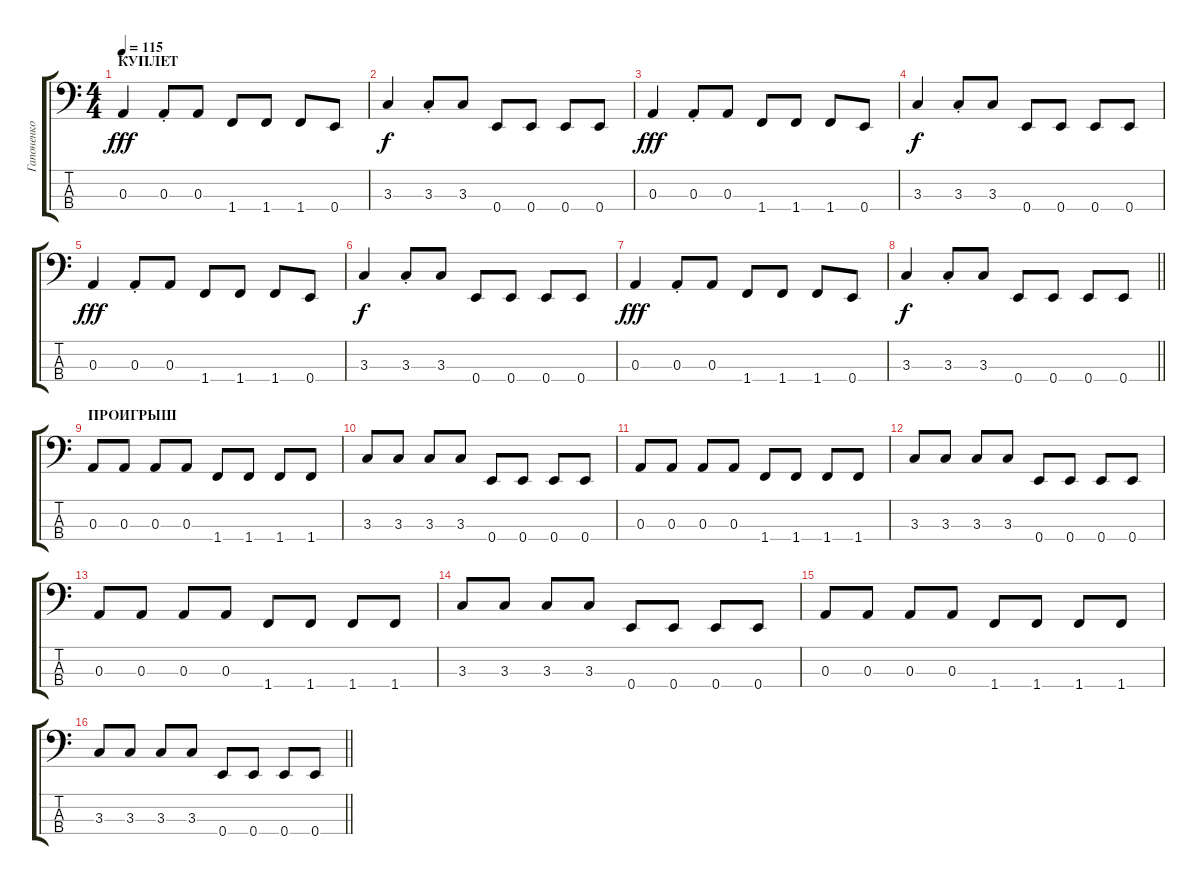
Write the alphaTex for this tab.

\track ("Гапоненко Андрей" "Гапоненко ") {instrument electricbassfinger}
\staff {score tabs}
\tuning (G2 D2 A1 E1) {hide}
\ts (4 4)
\section ("" "КУПЛЕТ")
\tempo 115
\clef f4
\ks c
0.3.4{dy fff} 0.3{st}.8 0.3.8 1.4.8 1.4.8 1.4.8 0.4.8 |
3.3.4{dy f} 3.3{st}.8 3.3.8 0.4.8 0.4.8 0.4.8 0.4.8 |
0.3.4{dy fff} 0.3{st}.8 0.3.8 1.4.8 1.4.8 1.4.8 0.4.8 |
3.3.4{dy f} 3.3{st}.8 3.3.8 0.4.8 0.4.8 0.4.8 0.4.8 |
0.3.4{dy fff} 0.3{st}.8 0.3.8 1.4.8 1.4.8 1.4.8 0.4.8 |
3.3.4{dy f} 3.3{st}.8 3.3.8 0.4.8 0.4.8 0.4.8 0.4.8 |
0.3.4{dy fff} 0.3{st}.8 0.3.8 1.4.8 1.4.8 1.4.8 0.4.8 |
\barLineRight lightlight
3.3.4{dy f} 3.3{st}.8 3.3.8 0.4.8 0.4.8 0.4.8 0.4.8 |
\section ("" "ПРОИГРЫШ")
0.3.8 0.3.8 0.3.8 0.3.8 1.4.8 1.4.8 1.4.8 1.4.8 |
3.3.8 3.3.8 3.3.8 3.3.8 0.4.8 0.4.8 0.4.8 0.4.8 |
0.3.8 0.3.8 0.3.8 0.3.8 1.4.8 1.4.8 1.4.8 1.4.8 |
3.3.8 3.3.8 3.3.8 3.3.8 0.4.8 0.4.8 0.4.8 0.4.8 |
0.3.8 0.3.8 0.3.8 0.3.8 1.4.8 1.4.8 1.4.8 1.4.8 |
3.3.8 3.3.8 3.3.8 3.3.8 0.4.8 0.4.8 0.4.8 0.4.8 |
0.3.8 0.3.8 0.3.8 0.3.8 1.4.8 1.4.8 1.4.8 1.4.8 |
\barLineRight lightlight
3.3.8 3.3.8 3.3.8 3.3.8 0.4.8 0.4.8 0.4.8 0.4.8
